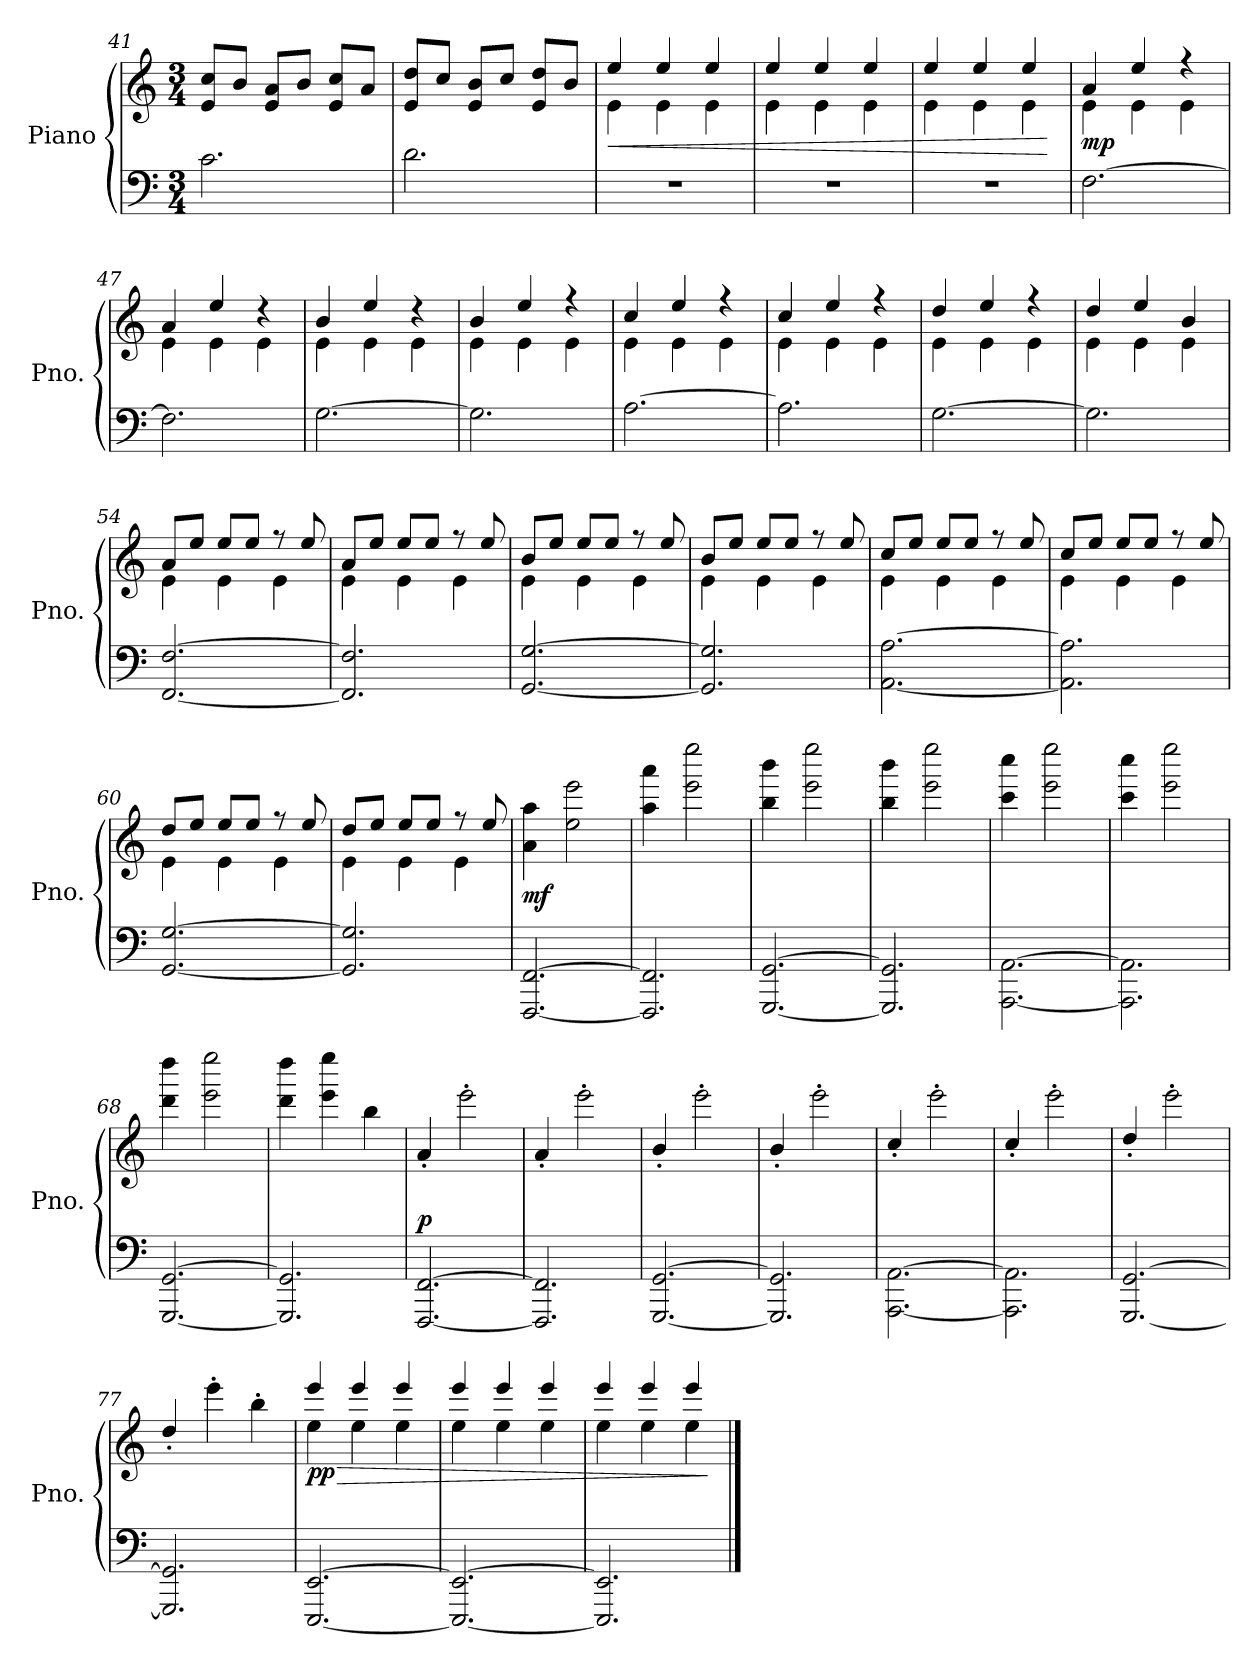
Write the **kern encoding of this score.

**kern	**kern	**dynam
*part1	*part1	*part1
*staff2	*staff1	*staff1/2
*I"Piano	*	*
*I'Pno.	*	*
!!LO:PB:g=z
*clefF4	*clefG2	*
*k[]	*k[]	*
*M3/4	*M3/4	*
=41	=41	=41
2.c\	8e/ 8cc/L	.
.	8b/J	.
.	8e/ 8a/L	.
.	8b/J	.
.	8e/ 8cc/L	.
.	8a/J	.
=42	=42	=42
2.d\	8e/ 8dd/L	.
.	8cc/J	.
.	8e/ 8b/L	.
.	8cc/J	.
.	8e/ 8dd/L	.
.	8b/J	.
=43	=43	=43
!	!	!LO:HP:b
*	*^	*
2.r	4ee/	4e\	<
.	4ee/	4e\	.
.	4ee/	4e\	.
=44	=44	=44	=44
2.r	4ee/	4e\	.
.	4ee/	4e\	.
.	4ee/	4e\	.
=45	=45	=45	=45
2.r	4ee/	4e\	.
.	4ee/	4e\	.
.	4ee/	4e\	.
*	*v	*v	*
.	.	[
=46	=46	=46
*	*^	*
!	!	!	!LO:DY:b
[2.F\	4a/	4e\	mp
.	4ee/	4e\	.
.	4r	4e\	.
=47	=47	=47	=47
2.F\]	4a/	4e\	.
.	4ee/	4e\	.
.	4r	4e\	.
=48	=48	=48	=48
[2.G\	4b/	4e\	.
.	4ee/	4e\	.
.	4r	4e\	.
=49	=49	=49	=49
2.G\]	4b/	4e\	.
.	4ee/	4e\	.
.	4r	4e\	.
!!LO:LB:g=z	!!
=50	=50	=50	=50
[2.A\	4cc/	4e\	.
.	4ee/	4e\	.
.	4r	4e\	.
=51	=51	=51	=51
2.A\]	4cc/	4e\	.
.	4ee/	4e\	.
.	4r	4e\	.
=52	=52	=52	=52
[2.G\	4dd/	4e\	.
.	4ee/	4e\	.
.	4r	4e\	.
=53	=53	=53	=53
2.G\]	4dd/	4e\	.
.	4ee/	4e\	.
.	4b/	4e\	.
=54	=54	=54	=54
[2.FF/ [2.F/	8a/L	4e\	.
.	8ee/J	.	.
.	8ee/L	4e\	.
.	8ee/J	.	.
.	8r	4e\	.
.	8ee/	.	.
=55	=55	=55	=55
2.FF/] 2.F/]	8a/L	4e\	.
.	8ee/J	.	.
.	8ee/L	4e\	.
.	8ee/J	.	.
.	8r	4e\	.
.	8ee/	.	.
=56	=56	=56	=56
[2.GG/ [2.G/	8b/L	4e\	.
.	8ee/J	.	.
.	8ee/L	4e\	.
.	8ee/J	.	.
.	8r	4e\	.
.	8ee/	.	.
=57	=57	=57	=57
2.GG/] 2.G/]	8b/L	4e\	.
.	8ee/J	.	.
.	8ee/L	4e\	.
.	8ee/J	.	.
.	8r	4e\	.
.	8ee/	.	.
!!LO:LB:g=z	!!
=58	=58	=58	=58
[2.AA\ [2.A\	8cc/L	4e\	.
.	8ee/J	.	.
.	8ee/L	4e\	.
.	8ee/J	.	.
.	8r	4e\	.
.	8ee/	.	.
=59	=59	=59	=59
2.AA\] 2.A\]	8cc/L	4e\	.
.	8ee/J	.	.
.	8ee/L	4e\	.
.	8ee/J	.	.
.	8r	4e\	.
.	8ee/	.	.
=60	=60	=60	=60
[2.GG/ [2.G/	8dd/L	4e\	.
.	8ee/J	.	.
.	8ee/L	4e\	.
.	8ee/J	.	.
.	8r	4e\	.
.	8ee/	.	.
=61	=61	=61	=61
2.GG/] 2.G/]	8dd/L	4e\	.
.	8ee/J	.	.
.	8ee/L	4e\	.
.	8ee/J	.	.
.	8r	4e\	.
.	8ee/	.	.
*	*v	*v	*
=62	=62	=62
!	!	!LO:DY:b
[2.FFF/ [2.FF/	4a\ 4aa\	mf
.	2ee\ 2eee\	.
=63	=63	=63
*	*8ba	*
2.FFF/] 2.FF/]	4a\ 4aa\	.
.	2ee\ 2eee\	.
=64	=64	=64
[2.GGG/ [2.GG/	4b\ 4bb\	.
.	2ee\ 2eee\	.
=65	=65	=65
2.GGG/] 2.GG/]	4b\ 4bb\	.
.	2ee\ 2eee\	.
!!LO:LB:g=z
=66	=66	=66
[2.AAA\ [2.AA\	4cc\ 4ccc\	.
.	2ee\ 2eee\	.
=67	=67	=67
2.AAA\] 2.AA\]	4cc\ 4ccc\	.
.	2ee\ 2eee\	.
=68	=68	=68
[2.GGG/ [2.GG/	4dd\ 4ddd\	.
.	2ee\ 2eee\	.
=69	=69	=69
*	*^	*
2.GGG/] 2.GG/]	4rDyy	4dd\ 4ddd\	.
.	2rBByy	4ee\ 4eee\	.
.	.	4b\	.
=70	=70	=70	=70
!	!	!	!LO:DY:a=2
*	*v	*v	*
[2.FFF/ [2.FF/	4A'/	p
.	2ee'\	.
=71	=71	=71
2.FFF/] 2.FF/]	4A'/	.
.	2ee'\	.
=72	=72	=72
[2.GGG/ [2.GG/	4B'/	.
.	2ee'\	.
=73	=73	=73
2.GGG/] 2.GG/]	4B'/	.
.	2ee'\	.
=74	=74	=74
[2.AAA\ [2.AA\	4c'/	.
.	2ee'\	.
=75	=75	=75
2.AAA\] 2.AA\]	4c'/	.
.	2ee'\	.
=76	=76	=76
[2.GGG/ [2.GG/	4d'/	.
.	2ee'\	.
=77	=77	=77
2.GGG/] 2.GG/]	4d'/	.
.	4ee'\	.
.	4b'\	.
!!LO:LB:g=z
=78	=78	=78
!	!	!LO:HP:b
*	*^	*
!	!	!	!LO:DY:n=1:b
[2.EEE/ [2.EE/	4ee/	4e\	> pp
.	4ee/	4e\	.
.	4ee/	4e\	.
=79	=79	=79	=79
2.EEE/_ 2.EE/_	4ee/	4e\	.
.	4ee/	4e\	.
.	4ee/	4e\	.
=80	=80	=80	=80
2.EEE/] 2.EE/]	4ee/	4e\	.
.	4ee/	4e\	.
.	4ee/	4e\	.
*	*v	*v	*
.	.	]
*X8ba	*	*
==	==	==
*-	*-	*-
